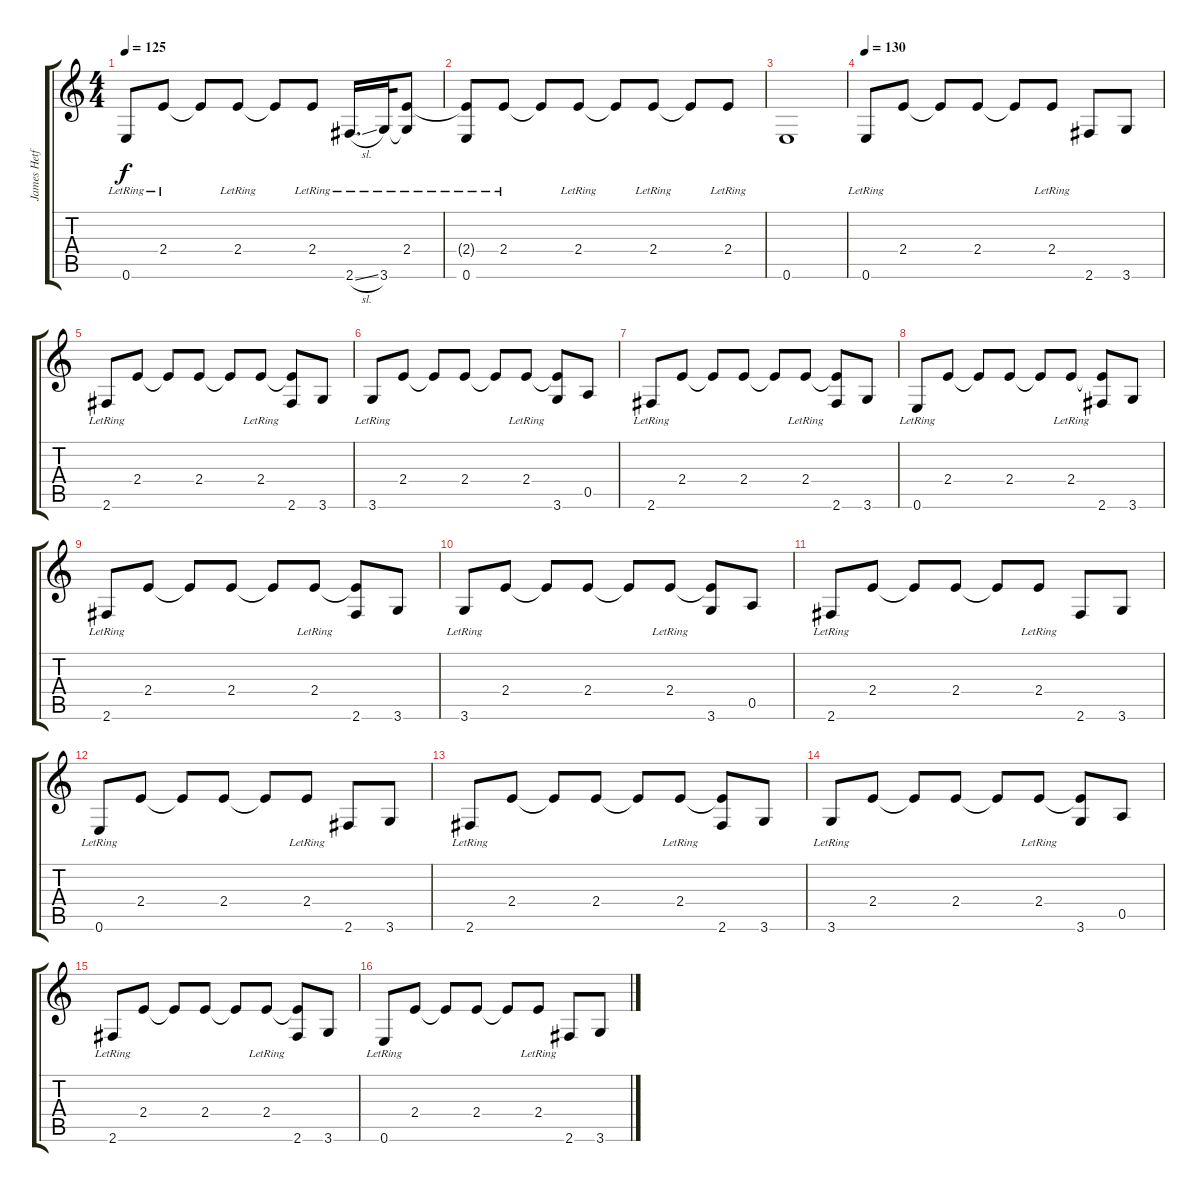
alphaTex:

\track ("James Hetfield" "James Hetf") {instrument acousticguitarnylon}
\staff {score tabs}
\tuning (E4 B3 G3 D3 A2 E2) {hide}
\ts (4 4)
\tempo 125
\clef g2
\ks c
0.6{lr}.8{dy f} 2.4{lr}.8 2.4{t}.8 2.4{lr}.8 2.4{t}.8 2.4{lr}.8 2.6{sl lr}.16{d} 3.6{lr}.32 (2.4{lr} 3.6{t}).8 |
(2.4{t} 0.6{lr}).8 2.4{lr}.8 2.4{t}.8 2.4{lr}.8 2.4{t}.8 2.4{lr}.8 2.4{t}.8 2.4{lr}.8 |
0.6.1 |
\tempo 130
0.6{lr}.8 2.4.8 2.4{t}.8 2.4.8 2.4{t}.8 2.4{lr}.8 2.6.8 3.6.8 |
2.6{lr}.8 2.4.8 2.4{t}.8 2.4.8 2.4{t}.8 2.4{lr}.8 (2.4{t} 2.6).8 3.6.8 |
3.6{lr}.8 2.4.8 2.4{t}.8 2.4.8 2.4{t}.8 2.4{lr}.8 (2.4{t} 3.6).8 0.5.8 |
2.6{lr}.8 2.4.8 2.4{t}.8 2.4.8 2.4{t}.8 2.4{lr}.8 (2.4{t} 2.6).8 3.6.8 |
0.6{lr}.8 2.4.8 2.4{t}.8 2.4.8 2.4{t}.8 2.4{lr}.8 (2.4{t} 2.6).8 3.6.8 |
2.6{lr}.8 2.4.8 2.4{t}.8 2.4.8 2.4{t}.8 2.4{lr}.8 (2.4{t} 2.6).8 3.6.8 |
3.6{lr}.8 2.4.8 2.4{t}.8 2.4.8 2.4{t}.8 2.4{lr}.8 (2.4{t} 3.6).8 0.5.8 |
2.6{lr}.8 2.4.8 2.4{t}.8 2.4.8 2.4{t}.8 2.4{lr}.8 2.6.8 3.6.8 |
0.6{lr}.8 2.4.8 2.4{t}.8 2.4.8 2.4{t}.8 2.4{lr}.8 2.6.8 3.6.8 |
2.6{lr}.8 2.4.8 2.4{t}.8 2.4.8 2.4{t}.8 2.4{lr}.8 (2.4{t} 2.6).8 3.6.8 |
3.6{lr}.8 2.4.8 2.4{t}.8 2.4.8 2.4{t}.8 2.4{lr}.8 (2.4{t} 3.6).8 0.5.8 |
2.6{lr}.8 2.4.8 2.4{t}.8 2.4.8 2.4{t}.8 2.4{lr}.8 (2.4{t} 2.6).8 3.6.8 |
0.6{lr}.8 2.4.8 2.4{t}.8 2.4.8 2.4{t}.8 2.4{lr}.8 2.6.8 3.6.8
